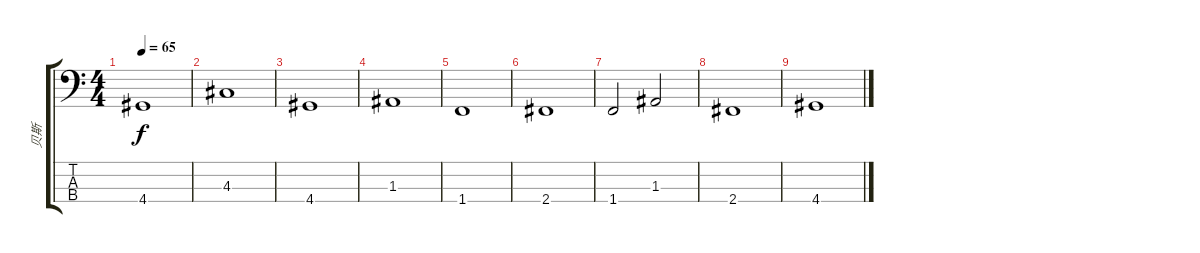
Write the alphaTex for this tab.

\track ("贝斯" "贝斯") {instrument acousticbass}
\staff {score tabs}
\tuning (G2 D2 A1 E1) {hide}
\ts (4 4)
\tempo 65
\clef f4
\ks c
4.4.1{dy f} |
4.3.1 |
4.4.1 |
1.3.1 |
1.4.1 |
2.4.1 |
1.4.2 1.3.2 |
2.4.1 |
4.4.1
